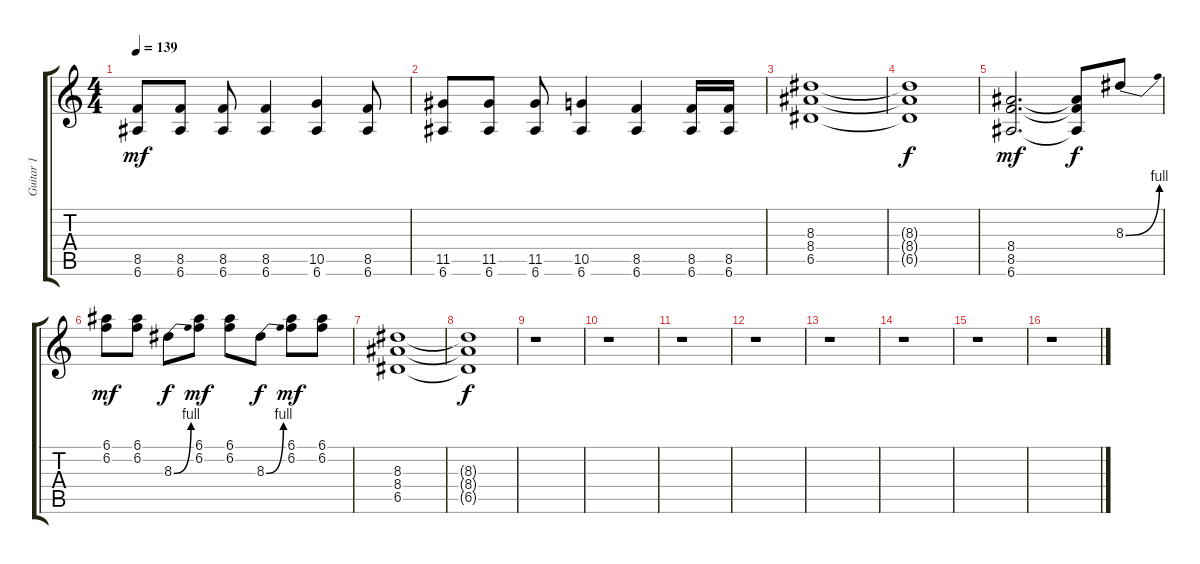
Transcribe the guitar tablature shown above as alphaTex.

\track ("Guitar 1" "Guitar 1") {solo instrument distortionguitar}
\staff {score tabs}
\tuning (E4 B3 G3 D3 A2 E2) {hide}
\ts (4 4)
\tempo 139
\clef g2
\ks c
(8.5 6.6).8{dy mf instrument distortionguitar} (8.5 6.6).8 (8.5 6.6).8 (8.5 6.6).4 (10.5 6.6).4 (8.5 6.6).8 |
(11.5 6.6).8 (11.5 6.6).8 (11.5 6.6).8 (10.5 6.6).4 (8.5 6.6).4 (8.5 6.6).16 (8.5 6.6).16 |
(8.3 8.4 6.5).1 |
(8.3{t} 8.4{t} 6.5{t}).1{dy f} |
(8.4 8.5 6.6).2{d dy mf} (8.4{t} 8.5{t} 6.6{t}).8{dy f} 8.3{be (bend 0 0 60 4)}.8 |
(6.1 6.2).8{dy mf} (6.1 6.2).8 8.3{be (bend 0 0 60 4)}.8{dy f} (6.1 6.2).8{dy mf} (6.1 6.2).8 8.3{be (bend 0 0 60 4)}.8{dy f} (6.1 6.2).8{dy mf} (6.1 6.2).8 |
(8.3 8.4 6.5).1 |
(8.3{t} 8.4{t} 6.5{t}).1{dy f} |
r.1 |
r.1 |
r.1 |
r.1 |
r.1 |
r.1 |
r.1 |
r.1
